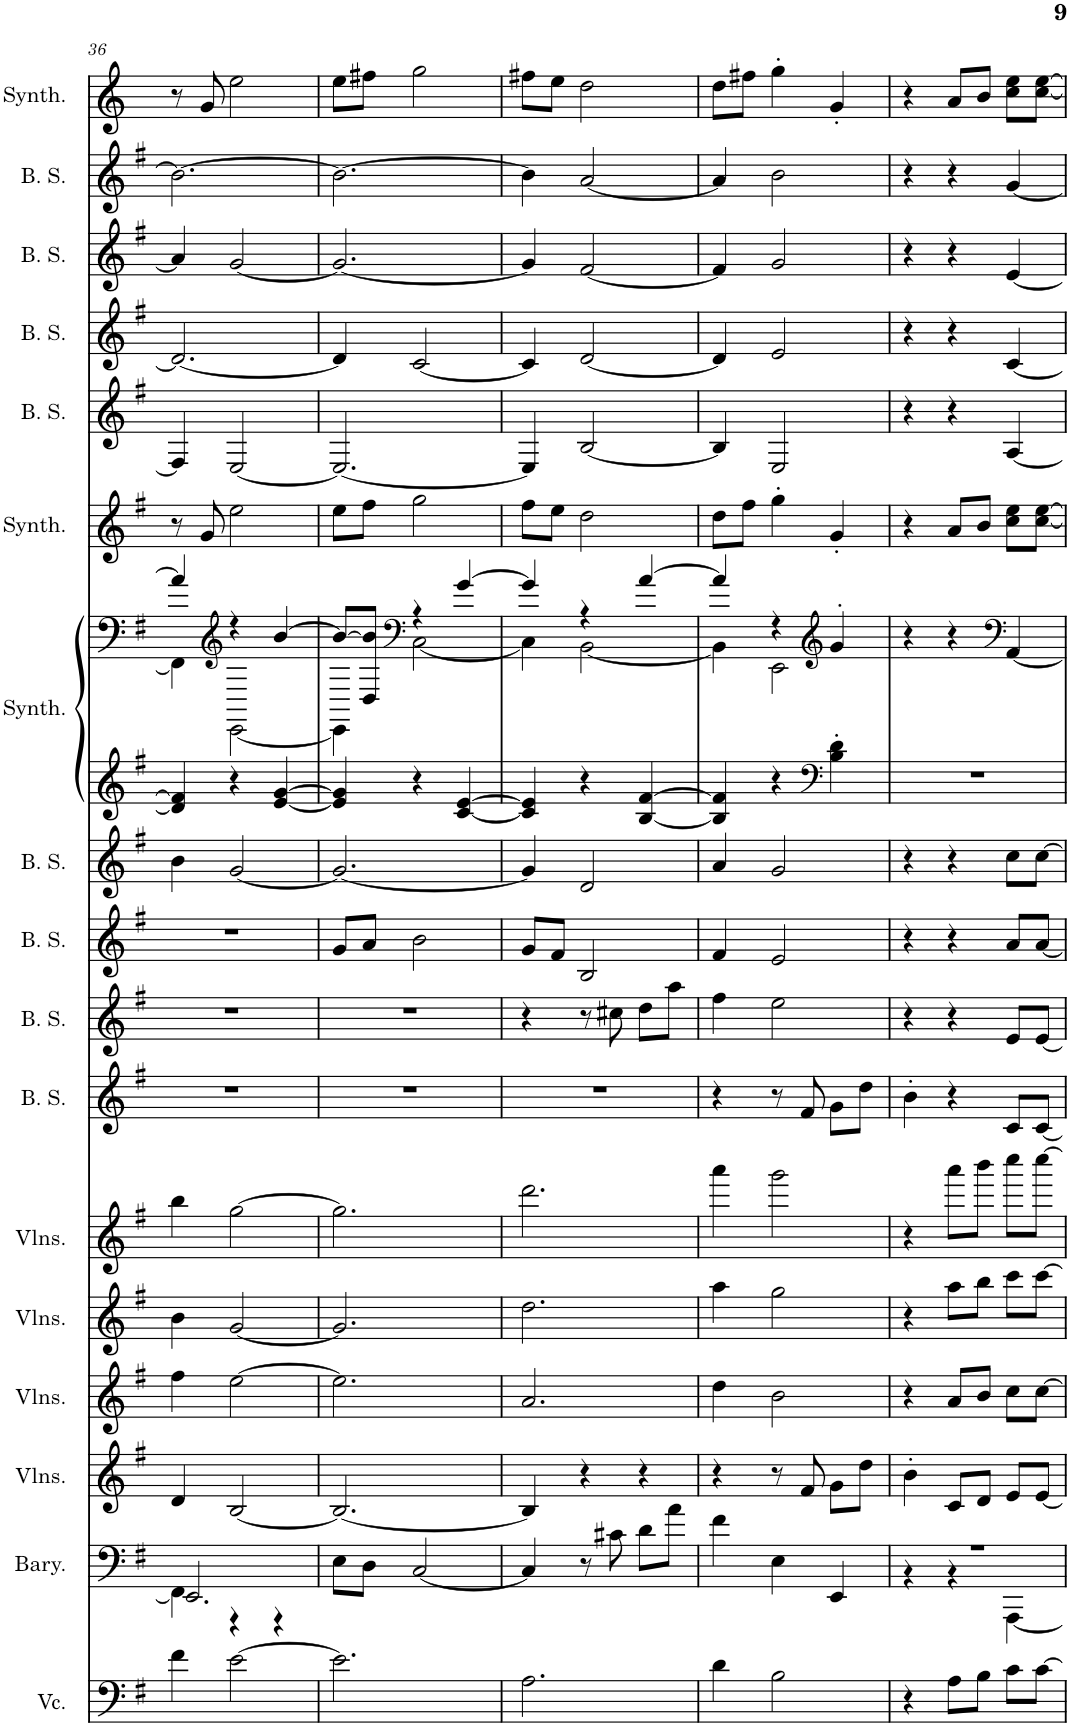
**kern	**kern	**kern	**kern	**kern	**kern	**kern	**kern	**kern	**kern	**kern	**kern	**kern	**kern	**kern	**kern	**kern	**kern
*part17	*part16	*part15	*part14	*part13	*part12	*part11	*part10	*part9	*part8	*part7	*part7	*part6	*part5	*part4	*part3	*part2	*part1
*staff18	*staff17	*staff16	*staff15	*staff14	*staff13	*staff12	*staff11	*staff10	*staff9	*staff8	*staff7	*staff6	*staff5	*staff4	*staff3	*staff2	*staff1
*I"チェロ, Vlb	*I"バリトン, Vlc	*I"Violins (section), Vla	*I"Violins (section), Vln2	*I"Violins (section), Vln1	*I"Violins (section), Vln1 Oct up	*I"ボーイソプラノ, Oburi 4	*I"ボーイソプラノ, Oburi 3	*I"ボーイソプラノ, Oburi 2	*I"ボーイソプラノ, Oburi 1	*I"ニューエイジシンセサイザー, Pad Bell	*	*I"エフェクトシンセサイザー, Mero	*I"ボーイソプラノ, Cho Bass	*I"ボーイソプラノ, Cho Tener	*I"ボーイソプラノ, Cho Alt	*I"ボーイソプラノ, Cho Soprano	*I"ニューエイジシンセサイザー, Mero
*	*	*I'Vlns.	*I'Vlns.	*I'Vlns.	*I'Vlns.	*	*	*	*	*	*	*	*I'B. S.	*	*	*	*
!!LO:PB:g=z
*clefF4	*clefF4	*clefG2	*clefG2	*clefG2	*clefG2	*clefG2	*clefG2	*clefG2	*clefG2	*clefG2	*clefF4	*clefG2	*clefG2	*clefG2	*clefG2	*clefG2	*clefG2
*k[f#]	*k[f#]	*k[f#]	*k[f#]	*k[f#]	*k[f#]	*k[f#]	*k[f#]	*k[f#]	*k[f#]	*k[f#]	*k[f#]	*k[f#]	*k[f#]	*k[f#]	*k[f#]	*k[f#]	*k[]
*M3/4	*M3/4	*M3/4	*M3/4	*M3/4	*M3/4	*M3/4	*M3/4	*M3/4	*M3/4	*M3/4	*M3/4	*M3/4	*M3/4	*M3/4	*M3/4	*M3/4	*M3/4
=36	=36	=36	=36	=36	=36	=36	=36	=36	=36	=36	=36	=36	=36	=36	=36	=36	=36
*	*^	*	*	*	*	*	*	*	*	*	*^	*	*	*	*	*	*
4f#\	2.EE/	4FF#\]	4d/	4ff#\	4b\	4bb\	2.r	2.r	2.r	4b\	4d/] 4f#/]	4a/]	4FF#\]	8r	4F#/]	2.d/_	4a/]	2.b\_	8r
.	.	.	.	.	.	.	.	.	.	.	.	.	.	8g/	.	.	.	.	8g/
*	*	*	*	*	*	*	*	*	*	*	*	*clefG2	*	*	*	*	*	*	*
[2e\	.	4r	[2B/	[2ee\	[2g/	[2gg\	.	.	.	[2g/	4r	4r	[2EE\	2ee\	[2E/	.	[2g/	.	2ee\
.	.	4r	.	.	.	.	.	.	.	.	[4e/ [4g/	[4b/	.	.	.	.	.	.	.
*	*v	*v	*	*	*	*	*	*	*	*	*	*	*	*	*	*	*	*	*
=37	=37	=37	=37	=37	=37	=37	=37	=37	=37	=37	=37	=37	=37	=37	=37	=37	=37	=37
2.e\]	8E\L	2.B/_	2.ee\]	2.g/]	2.gg\]	2.r	2.r	8g/L	2.g/_	4e/] 4g/]	8b/L_	4EE\]	8ee\L	2.E/_	4d/]	2.g/_	2.b\_	8ee\L
.	8D\J	.	.	.	.	.	.	8a/J	.	.	8D/ 8b/]J	.	8ff#\J	.	.	.	.	8ff#X\J
*	*	*	*	*	*	*	*	*	*	*	*clefF4	*	*	*	*	*	*	*
.	[2C/	.	.	.	.	.	.	2b\	.	4r	4r	[2C\	2gg\	.	[2c/	.	.	2gg\
.	.	.	.	.	.	.	.	.	.	[4c/ [4e/	[4g/	.	.	.	.	.	.	.
=38	=38	=38	=38	=38	=38	=38	=38	=38	=38	=38	=38	=38	=38	=38	=38	=38	=38	=38
2.A\	4C/]	4B/]	2.a/	2.dd\	2.ddd\	2.r	4r	8g/L	4g/]	4c/] 4e/]	4g/]	4C\]	8ff#\L	4E/]	4c/]	4g/]	4b\]	8ff#X\L
.	.	.	.	.	.	.	.	8f#/J	.	.	.	.	8ee\J	.	.	.	.	8ee\J
.	8r	4r	.	.	.	.	8r	2B/	2d/	4r	4r	[2BB\	2dd\	[2B/	[2d/	[2f#/	[2a/	2dd\
.	8c#X\	.	.	.	.	.	8cc#X\	.	.	.	.	.	.	.	.	.	.	.
.	8d\L	4r	.	.	.	.	8dd\L	.	.	[4B/ [4f#/	[4a/	.	.	.	.	.	.	.
.	8a\J	.	.	.	.	.	8aa\J	.	.	.	.	.	.	.	.	.	.	.
=39	=39	=39	=39	=39	=39	=39	=39	=39	=39	=39	=39	=39	=39	=39	=39	=39	=39	=39
4d\	4f#\	4r	4dd\	4aa\	4aaa\	4r	4ff#\	4f#/	4a/	4B/] 4f#/]	4a/]	4BB\]	8dd\L	4B/]	4d/]	4f#/]	4a/]	8dd\L
.	.	.	.	.	.	.	.	.	.	.	.	.	8ff#\J	.	.	.	.	8ff#X\J
2B\	4E\	8r	2b\	2gg\	2ggg\	8r	2ee\	2e/	2g/	4r	4r	2EE\	4gg'\	2E/	2e/	2g/	2b\	4gg'\
.	.	8f#/	.	.	.	8f#/	.	.	.	.	.	.	.	.	.	.	.	.
*	*	*	*	*	*	*	*	*	*	*clefF4	*clefG2	*	*	*	*	*	*	*
.	4EE/	8g\L	.	.	.	8g\L	.	.	.	4B\' 4d\'	4g'/	.	4g'/	.	.	.	.	4g'/
.	.	8dd\J	.	.	.	8dd\J	.	.	.	.	.	.	.	.	.	.	.	.
*	*	*	*	*	*	*	*	*	*	*	*v	*v	*	*	*	*	*	*
=40	=40	=40	=40	=40	=40	=40	=40	=40	=40	=40	=40	=40	=40	=40	=40	=40	=40
*	*^	*	*	*	*	*	*	*	*	*	*	*	*	*	*	*	*
4r	2.r	4r	4b'\	4r	4r	4r	4b'\	4r	4r	4r	2.r	4r	4r	4r	4r	4r	4r	4r
8A\L	.	4r	8c/L	8a/L	8aa\L	8aaa\L	4r	4r	4r	4r	.	4r	8a/L	4r	4r	4r	4r	8a/L
8B\J	.	.	8d/J	8b/J	8bb\J	8bbb\J	.	.	.	.	.	.	8b/J	.	.	.	.	8b/J
*	*	*	*	*	*	*	*	*	*	*	*	*clefF4	*	*	*	*	*	*
8c\L	.	[4AAA\	8e/L	8cc\L	8ccc\L	8cccc\L	8c/L	8e/L	8a/L	8cc\L	.	[4AA/	8cc\ 8ee\L	[4A/	[4c/	[4e/	[4g/	8cc\ 8ee\L
[8c\J	.	.	[8e/J	[8cc\J	[8ccc\J	[8cccc\J	[8c/J	[8e/J	[8a/J	[8cc\J	.	.	[8cc\ [8ee\J	.	.	.	.	[8cc\ [8ee\J
*	*v	*v	*	*	*	*	*	*	*	*	*	*	*	*	*	*	*	*
=	=	=	=	=	=	=	=	=	=	=	=	=	=	=	=	=	=
*-	*-	*-	*-	*-	*-	*-	*-	*-	*-	*-	*-	*-	*-	*-	*-	*-	*-
